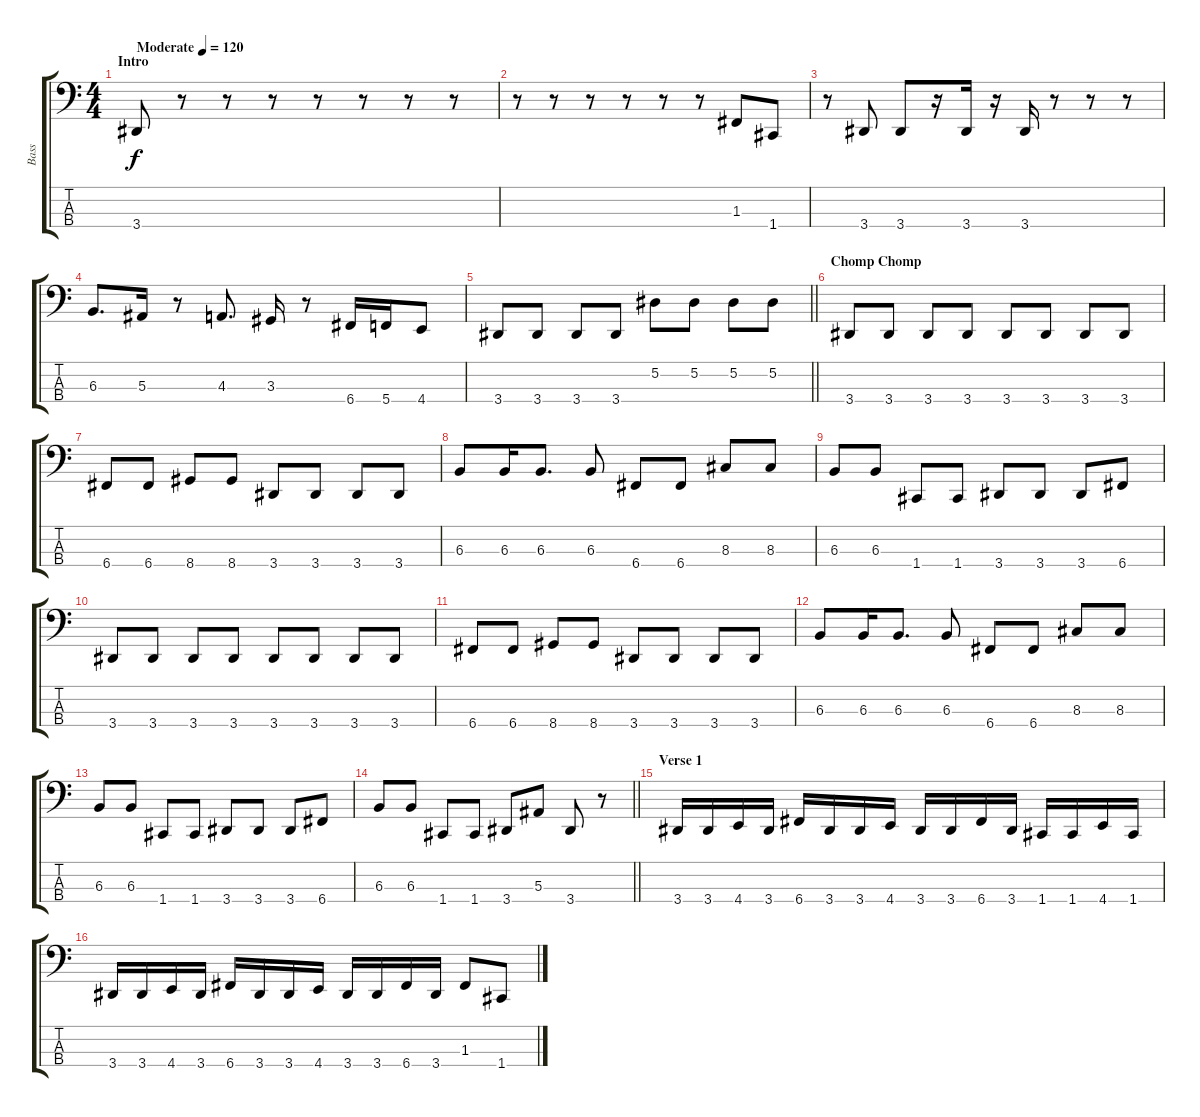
\track ("Bass" "Bass") {instrument electricbasspick}
\staff {score tabs}
\tuning (Eb2 Bb1 F1 C1) {hide}
\ts (4 4)
\section ("" "Intro")
\tempo (120 "Moderate")
\clef f4
\ks c
3.4.8{dy f instrument electricbasspick} r.8 r.8 r.8 r.8 r.8 r.8 r.8 |
r.8 r.8 r.8 r.8 r.8 r.8 1.3.8 1.4.8 |
r.8 3.4.8 3.4.8 r.16 3.4.16 r.16 3.4.16 r.8 r.8 r.8 |
6.3.8{d} 5.3.16 r.8 4.3.8{d} 3.3.16 r.8 6.4.16 5.4.16 4.4.8 |
\barLineRight lightlight
3.4.8 3.4.8 3.4.8 3.4.8 5.2.8 5.2.8 5.2.8 5.2.8 |
\section ("" "Chomp Chomp")
3.4.8 3.4.8 3.4.8 3.4.8 3.4.8 3.4.8 3.4.8 3.4.8 |
6.4.8 6.4.8 8.4.8 8.4.8 3.4.8 3.4.8 3.4.8 3.4.8 |
6.3.8 6.3.16 6.3.8{d} 6.3.8 6.4.8 6.4.8 8.3.8 8.3.8 |
6.3.8 6.3.8 1.4.8 1.4.8 3.4.8 3.4.8 3.4.8 6.4.8 |
3.4.8 3.4.8 3.4.8 3.4.8 3.4.8 3.4.8 3.4.8 3.4.8 |
6.4.8 6.4.8 8.4.8 8.4.8 3.4.8 3.4.8 3.4.8 3.4.8 |
6.3.8 6.3.16 6.3.8{d} 6.3.8 6.4.8 6.4.8 8.3.8 8.3.8 |
6.3.8 6.3.8 1.4.8 1.4.8 3.4.8 3.4.8 3.4.8 6.4.8 |
\barLineRight lightlight
6.3.8 6.3.8 1.4.8 1.4.8 3.4.8 5.3.8 3.4.8 r.8 |
\section ("" "Verse 1")
3.4.16 3.4.16 4.4.16 3.4.16 6.4.16 3.4.16 3.4.16 4.4.16 3.4.16 3.4.16 6.4.16 3.4.16 1.4.16 1.4.16 4.4.16 1.4.16 |
3.4.16 3.4.16 4.4.16 3.4.16 6.4.16 3.4.16 3.4.16 4.4.16 3.4.16 3.4.16 6.4.16 3.4.16 1.3.8 1.4.8
